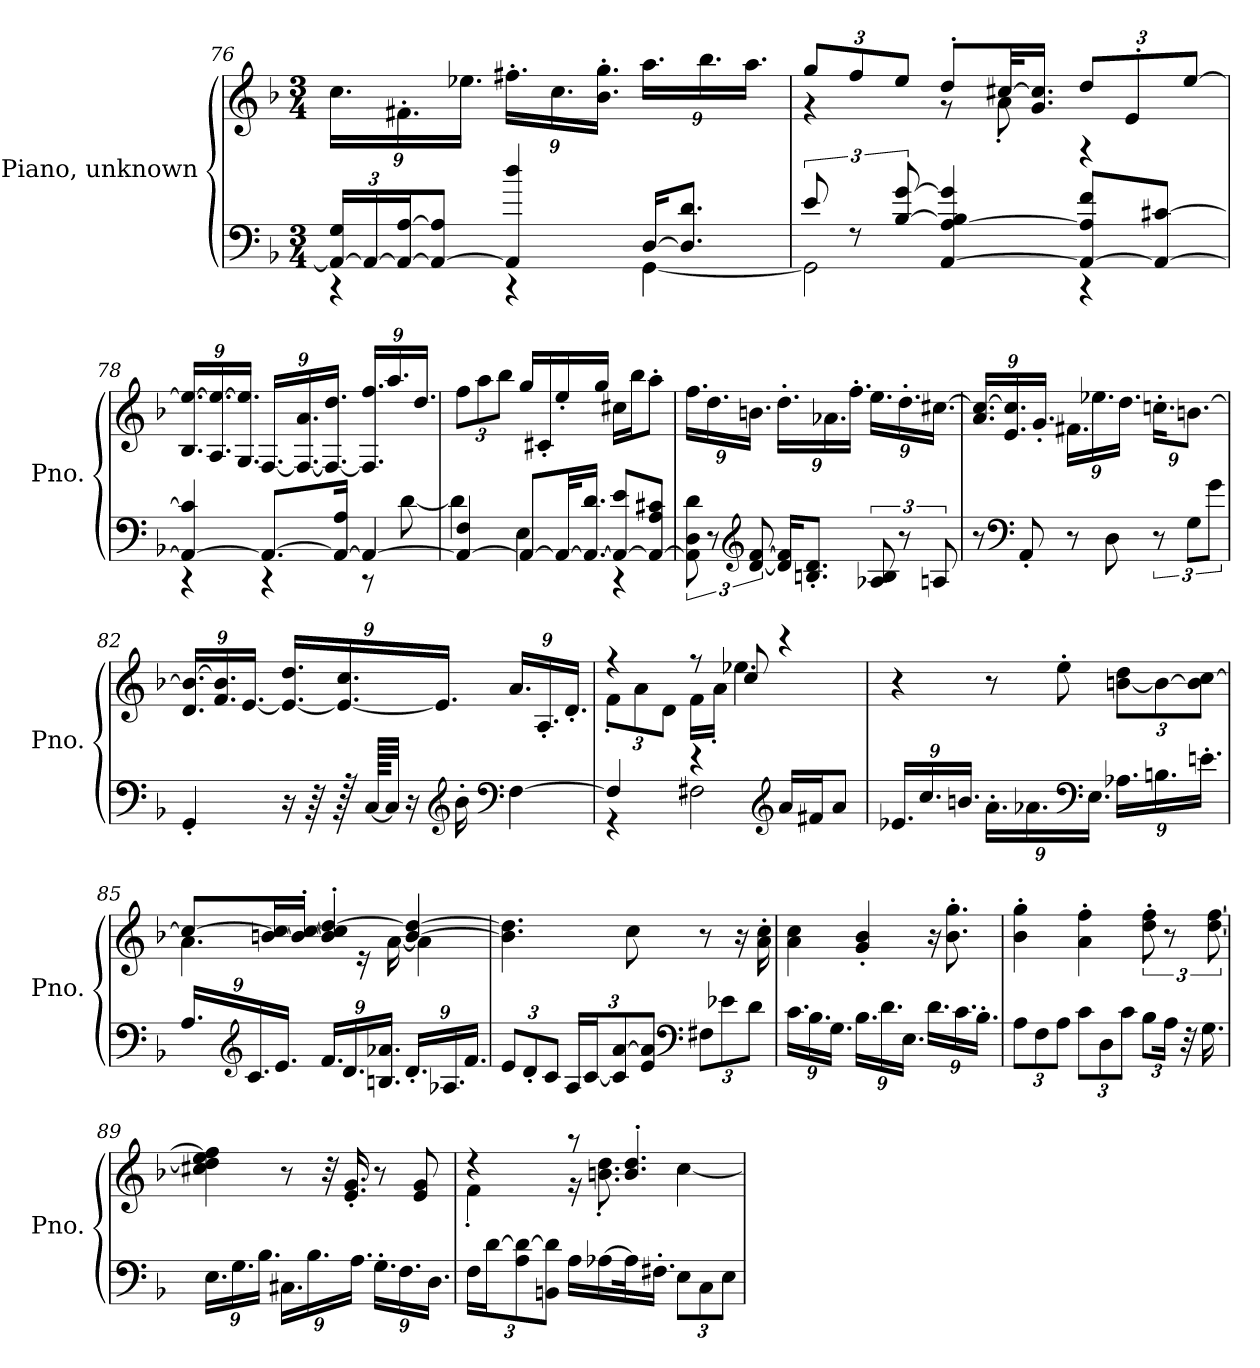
**kern	**kern
*part1	*part1
*staff2	*staff1
*I"Piano, unknown	*
*I'Pno.	*
*clefF4	*clefG2
*k[b-]	*k[b-]
*M3/4	*M3/4
*Xbrackettup	*Xbrackettup
=76	=76
*^	*
24AA/_ 24G/LL	4r	18.cc\LL
24AA/_	.	.
24AA/_ [24A/J	.	18.f#X'\
8AA/_ 8A/]J	.	.
.	.	18.ee-X\JJ
4AA/] 4dd/	4r	18.ff#X'\LL
.	.	18.cc\
.	.	18.b-\' 18.gg\'JJ
[16D/KL	[4GG\	18.aa\LL
8.D/] 8.d/J	.	.
.	.	18.bb-\
.	.	18.aa\JJ
!!LO:LB:g=z
=77	=77	=77
*brackettup	*	*
*	*	*^
12e/	2GG\]	12gg/L	4r
12r	.	12ff/	.
[12B-/ [12g/	.	12ee/J	.
[4AA/ [4A/ 4B-/] 4g/]	.	8dd'/L	8r
.	.	[32cc#X/KL	8a'\
.	.	16.g/ 16.cc#/]JJ	.
8AA/_ 8A/] 8f/L	4r	12dd/L	4r
.	.	12e'/	.
8AA/_ [8c#X/J	.	.	.
.	.	[12ee/J	.
*	*	*v	*v
=78	=78	=78
4AA/_ 4c#/]	4r	18.B-/ 18.ee/_LL
.	.	18.A/ 18.ee/_
.	.	18.G/ 18.ee/]JJ
8.AA/L_	4r	[18.F/LL
.	.	18.F/_ 18.a/
.	.	18.F/_ 18.dd/JJ
16AA/_ 16A/Jk	.	.
4AA/_	8r	18.F/] 18.ff/LL
.	.	18.aa/
.	[8d\	.
.	.	18.dd/JJ
=79	=79	=79
4AA/_ 4F/	4d\]	12ff\L
.	.	12aa\
.	.	12bb-\J
8AA/L_	4E\	16gg/LL
.	.	16c#X'/
32AA/KL_	.	16ee'/
16.AA/_ 16.d/JJ	.	.
.	.	16gg/JJ
8AA/_ 8e/L	4r	16cc#X\LL
.	.	16bb-\J
8AA/_ 8A/ 8c#X/J	.	8aa'\J
*v	*v	*
!!LO:PB:g=z
=80	=80
12AA\] 12D\ 12d\	18.ff\LL
12r	18.dd\
*clefG2	*
[12d/ [12f/	18.bn\JJ
16d/] 16f/]KL	18.dd'\LL
8.Bn/' 8.d/'J	.
.	18.a-X\
.	18.ff'\JJ
12A-X/ 12B/	18.ee\LL
12r	18.dd'\
12An/	[18.cc#X\JJ
=81	=81
8r	18.a/ 18.cc#/_LL
.	18.e/ 18.cc#/]
*clefF4	*
8AA'/	.
.	18.g'/JJ
8r	18.f#X\LL
.	18.ee-X\
8D\	.
.	18.dd\JJ
12r	18.ccn'\KL
12G\L	[9.bn\J
12g\J	.
!!LO:LB:g=z
=82	=82
4GG'/	18.d/ 18.b/_LL
.	18.f/ 18.b/]
.	[18.e/JJ
16r	18.e/_ 18.dd/LL
64r	.
128r	.
.	18.e/_ 18.cc/
[128C/KKLLL	.
32C/JJJ]	.
16r	.
.	18.e/JJ]
*clefG2	*
16b-'\	.
*clefF4	*
[4F\	18.a/LL
.	18.A'/
.	18.d'/JJ
=83	=83
*^	*^
4F/]	4r	4r	12f'\L
.	.	.	12a\
.	.	.	12d\J
4r	2F#X\	8r	16f\LL
.	.	.	16a'\JJ
.	.	8cc/	4.ee-X\
*clefG2	*	*	*
16a/LL	.	4r	.
16f#X/J	.	.	.
8a/J	.	.	.
*v	*v	*	*
*	*v	*v
!!LO:LB:g=z
=84	=84
*Xbrackettup	*
18.e-X/LL	4r
18.cc/	.
18.bn/JJ	.
18.a'\LL	8r
18.a-X\	.
.	8ee'\
*clefF4	*
18.E\JJ	.
18.A-X\LL	[12bn\ 12dd\L
18.Bn\	12b\_
18.en'\JJ	12b\] [12cc\J
=85	=85
*	*^
18.A/LL	8cc/L_	4.a\
*clefG2	*	*
18.c/	.	.
.	[16bn/ 16cc/]L	.
18.e/JJ	.	.
.	16b/_' [16cc/'JJ	.
18.f/LL	4b/]' 4cc/]' [4dd/'	.
18.d/	.	.
.	.	16r
18.Bn/ 18.a-X/JJ	.	.
.	.	[16a\
18.d'/LL	[4b/ 4dd/_	4a\]
18.A-X/	.	.
18.f/JJ	.	.
*	*v	*v
!!LO:LB:g=z
=86	=86
12e/L	4.b\] 4.dd\]
12d'/	.
12c/J	.
24A/LL	.
[24c/J	.
12c/] [12a/	.
.	8cc\
12e/ 12a/]J	.
*clefF4	*
12F#X\L	8r
12e-X\	.
.	16r
12d\J	.
.	16a\' 16cc\'
=87	=87
18.c\LL	4a\ 4cc\
18.B-\	.
18.G\JJ	.
18.B-\LL	4g/' 4b-/'
18.d\	.
18.E\JJ	.
18.d\LL	16r
.	8.b-\' 8.gg\'
18.c\	.
18.B-'\JJ	.
=88	=88
12A\L	4b-\' 4gg\'
12F\	.
12A\J	.
12c\L	4a\' 4ff\'
12D\	.
12c\J	.
*	*brackettup
12B-\L	12dd\' 12ff\'
24A\Jk	12r
32r	.
16.G\	.
.	[12dd\ [12ff\
!!LO:LB:g=z
=89	=89
18.E\LL	4cc#X\ 4dd\] 4ee\ 4ff\]
18.G\	.
18.B-\JJ	.
18.C#X\LL	8r
18.B-\	.
.	32r
.	16.e/' 16.g/'
18.A\JJ	.
18.G'\LL	8r
18.F\	.
.	8e/ 8g/
18.D\JJ	.
=90	=90
*	*^
24F\LL	4r	4f'\
[24d\J	.	.
12A\ 12d\_	.	.
12BBn\ 12d\]J	.	.
16A\LL	8r	16r
[16A-X\	.	8.bn\' 8.dd\'
32A-\K]	4.b/' 4.dd/'	.
16.F#X'\JJ	.	.
12E\L	.	[4cc\
12C\	.	.
12E\J	.	.
*	*v	*v
=	=
*-	*-
